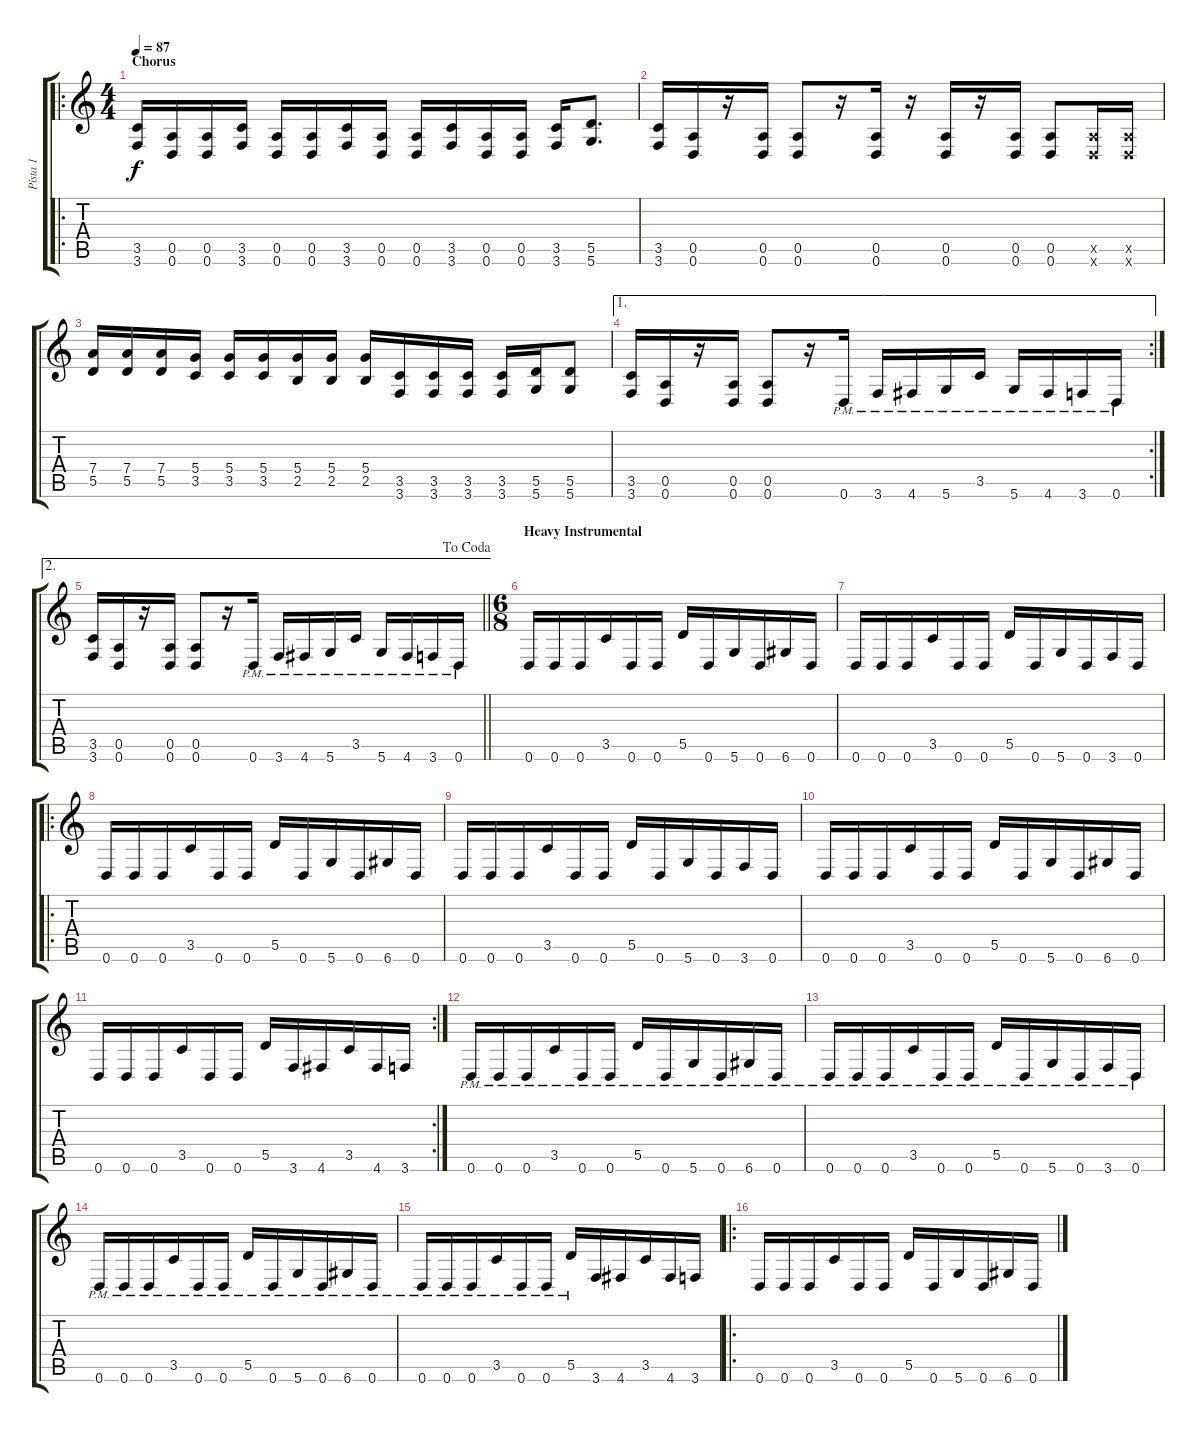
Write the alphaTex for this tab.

\track ("Pista 1" "Pista 1") {instrument overdrivenguitar}
\staff {score tabs}
\tuning (E4 B3 G3 D3 A2 D2) {hide}
\ro
\ts (4 4)
\section ("" "Chorus")
\tempo 87
\clef g2
\ks c
(3.5 3.6).16{dy f} (0.5 0.6).16 (0.5 0.6).16 (3.5 3.6).16 (0.5 0.6).16 (0.5 0.6).16 (3.5 3.6).16 (0.5 0.6).16 (0.5 0.6).16 (3.5 3.6).16 (0.5 0.6).16 (0.5 0.6).16 (3.5 3.6).16 (5.5 5.6).8{d} |
(3.5 3.6).16 (0.5 0.6).16 r.16 (0.5 0.6).16 (0.5 0.6).8 r.16 (0.5 0.6).16 r.16 (0.5 0.6).16 r.16 (0.5 0.6).16 (0.5 0.6).8 (0.5{x} 0.6{x}).16 (0.5{x} 0.6{x}).16 |
(7.4 5.5).16 (7.4 5.5).16 (7.4 5.5).16 (5.4 3.5).16 (5.4 3.5).16 (5.4 3.5).16 (5.4 2.5).16 (5.4 2.5).16 (5.4 2.5).16 (3.5 3.6).16 (3.5 3.6).16 (3.5 3.6).16 (3.5 3.6).16 (5.5 5.6).16 (5.5 5.6).8 |
\ae 1
\rc 2
(3.5 3.6).16 (0.5 0.6).16 r.16 (0.5 0.6).16 (0.5 0.6).8 r.16 0.6{pm}.16 3.6{pm}.16 4.6{pm}.16 5.6{pm}.16 3.5{pm}.16 5.6{pm}.16 4.6{pm}.16 3.6{pm}.16 0.6{pm}.16 |
\ae 2
\jump dacoda
\barLineRight lightlight
(3.5 3.6).16 (0.5 0.6).16 r.16 (0.5 0.6).16 (0.5 0.6).8 r.16 0.6{pm}.16 3.6{pm}.16 4.6{pm}.16 5.6{pm}.16 3.5{pm}.16 5.6{pm}.16 4.6{pm}.16 3.6{pm}.16 0.6{pm}.16 |
\ts (6 8)
\section ("" "Heavy Instrumental")
0.6.16 0.6.16 0.6.16 3.5.16 0.6.16 0.6.16 5.5.16 0.6.16 5.6.16 0.6.16 6.6.16 0.6.16 |
0.6.16 0.6.16 0.6.16 3.5.16 0.6.16 0.6.16 5.5.16 0.6.16 5.6.16 0.6.16 3.6.16 0.6.16 |
\ro
0.6.16 0.6.16 0.6.16 3.5.16 0.6.16 0.6.16 5.5.16 0.6.16 5.6.16 0.6.16 6.6.16 0.6.16 |
0.6.16 0.6.16 0.6.16 3.5.16 0.6.16 0.6.16 5.5.16 0.6.16 5.6.16 0.6.16 3.6.16 0.6.16 |
0.6.16 0.6.16 0.6.16 3.5.16 0.6.16 0.6.16 5.5.16 0.6.16 5.6.16 0.6.16 6.6.16 0.6.16 |
\rc 2
0.6.16 0.6.16 0.6.16 3.5.16 0.6.16 0.6.16 5.5.16 3.6.16 4.6.16 3.5.16 4.6.16 3.6.16 |
0.6{pm}.16 0.6{pm}.16 0.6{pm}.16 3.5{pm}.16 0.6{pm}.16 0.6{pm}.16 5.5{pm}.16 0.6{pm}.16 5.6{pm}.16 0.6{pm}.16 6.6{pm}.16 0.6{pm}.16 |
0.6{pm}.16 0.6{pm}.16 0.6{pm}.16 3.5{pm}.16 0.6{pm}.16 0.6{pm}.16 5.5{pm}.16 0.6{pm}.16 5.6{pm}.16 0.6{pm}.16 3.6{pm}.16 0.6{pm}.16 |
0.6{pm}.16 0.6{pm}.16 0.6{pm}.16 3.5{pm}.16 0.6{pm}.16 0.6{pm}.16 5.5{pm}.16 0.6{pm}.16 5.6{pm}.16 0.6{pm}.16 6.6{pm}.16 0.6{pm}.16 |
0.6{pm}.16 0.6{pm}.16 0.6{pm}.16 3.5{pm}.16 0.6{pm}.16 0.6{pm}.16 5.5{pm}.16 3.6.16 4.6.16 3.5.16 4.6.16 3.6.16 |
\ro
0.6.16 0.6.16 0.6.16 3.5.16 0.6.16 0.6.16 5.5.16 0.6.16 5.6.16 0.6.16 6.6.16 0.6.16
